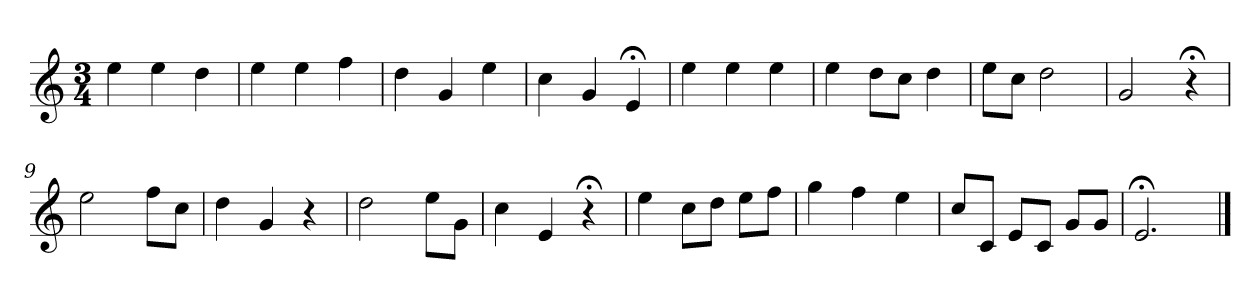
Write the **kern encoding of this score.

**kern
*part1
*staff1
*k[]
*C:
*M3/4
*MM120
=1
4ee
4ee
4dd
=2
4ee
4ee
4ff
=3
4dd
4g
4ee
=4
4cc
4g
4e;<
=5
4ee
4ee
4ee
=6
4ee
8ddL
8ccJ
4dd
=7
8eeL
8ccJ
2dd
=8
2g
4r;<
=9
2ee
8ffL
8ccJ
=10
4dd
4g
4r
=11
2dd
8eeL
8gJ
=12
4cc
4e
4r;<
=13
4ee
8ccL
8ddJ
8eeL
8ffJ
=14
4gg
4ff
4ee
=15
8ccL
8cJ
8eL
8cJ
8gL
8gJ
=16
2.e;<
==
*-
